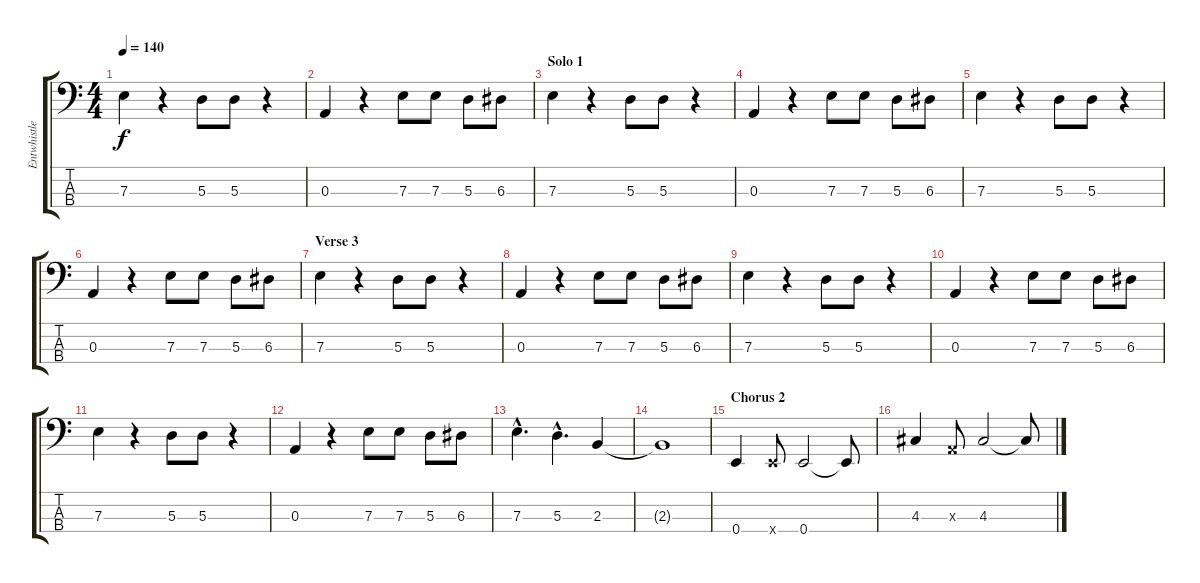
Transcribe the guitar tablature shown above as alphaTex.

\track ("Entwhistle" "Entwhistle") {instrument electricbassfinger}
\staff {score tabs}
\tuning (G2 D2 A1 E1) {hide}
\ts (4 4)
\tempo 140
\clef f4
\ks c
7.3.4{dy f} r.4 5.3.8 5.3.8 r.4 |
0.3.4 r.4 7.3.8 7.3.8 5.3.8 6.3.8 |
\section ("" "Solo 1")
7.3.4 r.4 5.3.8 5.3.8 r.4 |
0.3.4 r.4 7.3.8 7.3.8 5.3.8 6.3.8 |
7.3.4 r.4 5.3.8 5.3.8 r.4 |
0.3.4 r.4 7.3.8 7.3.8 5.3.8 6.3.8 |
\section ("" "Verse 3")
7.3.4 r.4 5.3.8 5.3.8 r.4 |
0.3.4 r.4 7.3.8 7.3.8 5.3.8 6.3.8 |
7.3.4 r.4 5.3.8 5.3.8 r.4 |
0.3.4 r.4 7.3.8 7.3.8 5.3.8 6.3.8 |
7.3.4 r.4 5.3.8 5.3.8 r.4 |
0.3.4 r.4 7.3.8 7.3.8 5.3.8 6.3.8 |
7.3{hac}.4{d} 5.3{hac}.4{d} 2.3.4 |
2.3{t}.1 |
\section ("" "Chorus 2")
0.4.4 0.4{x}.8 0.4.2 0.4{t}.8 |
4.3.4 0.3{x}.8 4.3.2 4.3{t}.8
